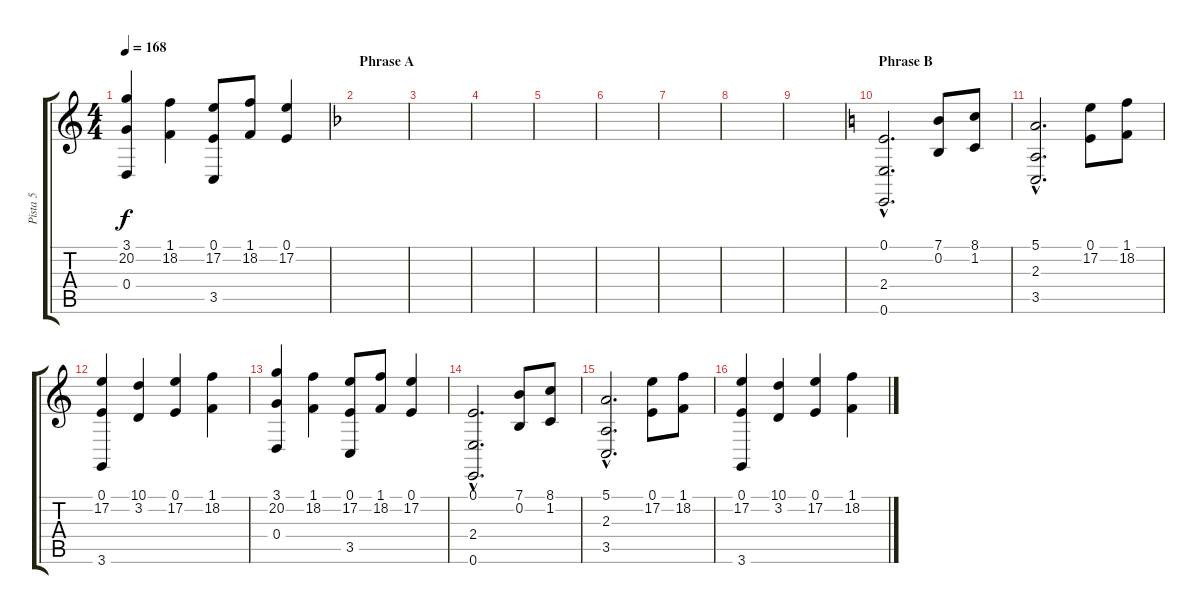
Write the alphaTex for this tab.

\track ("Pista 5" "Pista 5") {instrument choiraahs}
\staff {score tabs}
\tuning (E4 B3 G3 D3 A2 E2) {hide}
\ts (4 4)
\tempo 168
\clef g2
\ks c
(3.1 20.2 0.4).4{dy f} (1.1 18.2).4 (0.1 17.2 3.5).8 (1.1 18.2).8 (0.1 17.2).4 |
\section ("" "Phrase A")
\ks f
|
|
|
|
|
|
|
|
\section ("" "Phrase B")
\ks c
(0.1{hac} 2.4{hac} 0.6).2{d} (7.1 0.2).8 (8.1 1.2).8 |
(5.1{hac} 2.3{hac} 3.5).2{d} (0.1 17.2).8 (1.1 18.2).8 |
(0.1 17.2 3.6).4 (10.1 3.2).4 (0.1 17.2).4 (1.1 18.2).4 |
(3.1 20.2 0.4).4 (1.1 18.2).4 (0.1 17.2 3.5).8 (1.1 18.2).8 (0.1 17.2).4 |
(0.1{hac} 2.4{hac} 0.6).2{d} (7.1 0.2).8 (8.1 1.2).8 |
(5.1{hac} 2.3{hac} 3.5).2{d} (0.1 17.2).8 (1.1 18.2).8 |
(0.1 17.2 3.6).4 (10.1 3.2).4 (0.1 17.2).4 (1.1 18.2).4
